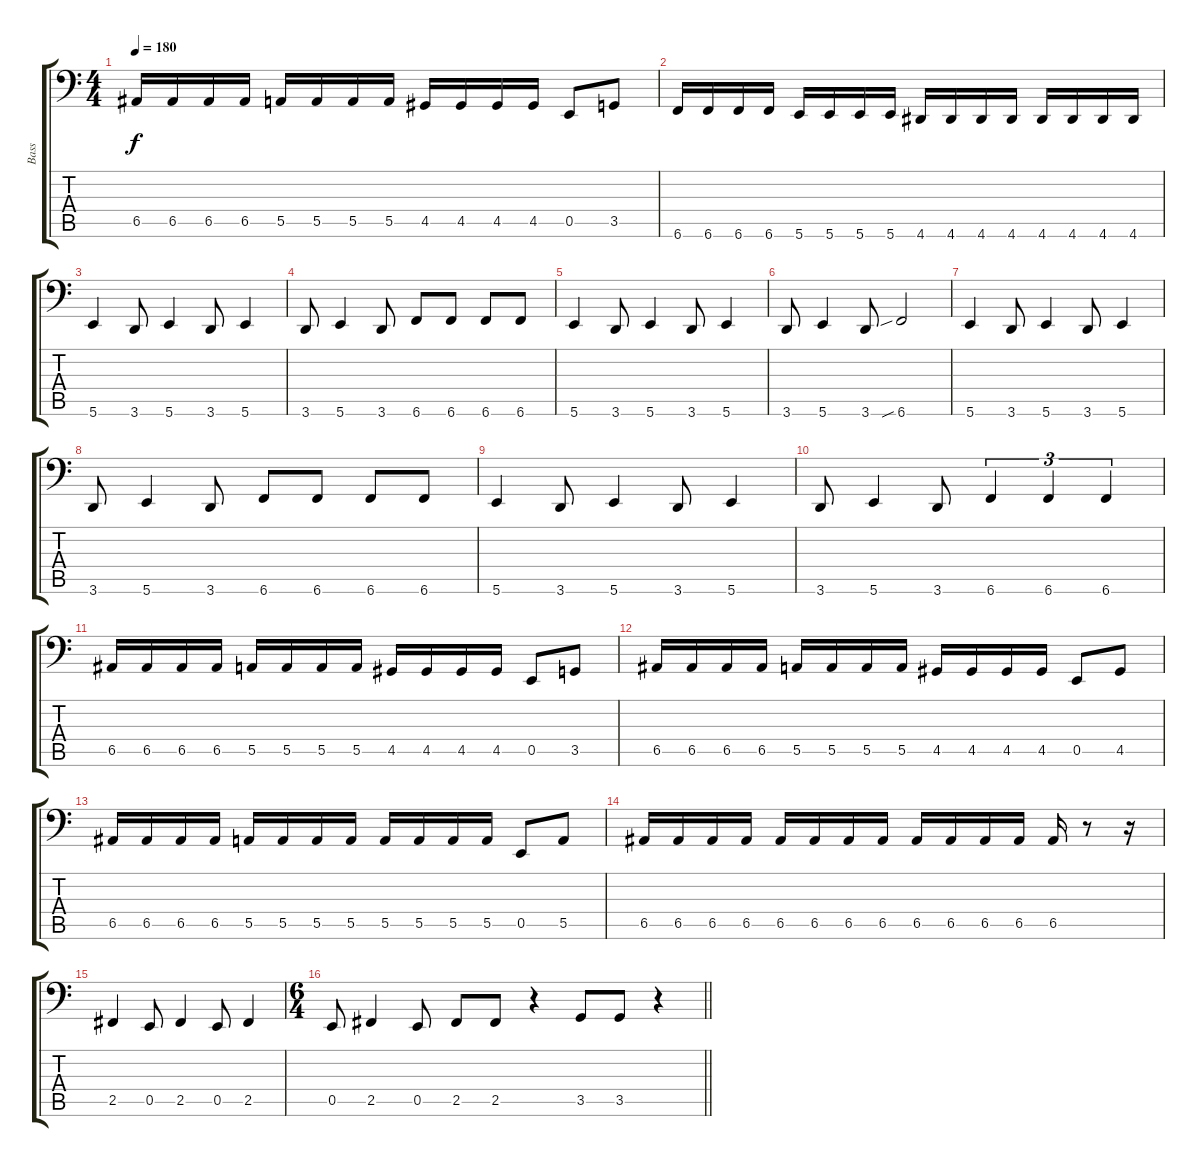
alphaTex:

\track ("Bass" "Bass") {instrument electricbassfinger}
\staff {score tabs}
\tuning (C3 G2 D2 A1 E1 B0) {hide}
\ts (4 4)
\tempo 180
\clef f4
\ks c
6.5.16{dy f} 6.5.16 6.5.16 6.5.16 5.5.16 5.5.16 5.5.16 5.5.16 4.5.16 4.5.16 4.5.16 4.5.16 0.5.8 3.5.8 |
6.6.16 6.6.16 6.6.16 6.6.16 5.6.16 5.6.16 5.6.16 5.6.16 4.6.16 4.6.16 4.6.16 4.6.16 4.6.16 4.6.16 4.6.16 4.6.16 |
5.6.4 3.6.8 5.6.4 3.6.8 5.6.4 |
3.6.8 5.6.4 3.6.8 6.6.8 6.6.8 6.6.8 6.6.8 |
5.6.4 3.6.8 5.6.4 3.6.8 5.6.4 |
3.6.8 5.6.4 3.6.8 6.6{sib}.2 |
5.6.4 3.6.8 5.6.4 3.6.8 5.6.4 |
3.6.8 5.6.4 3.6.8 6.6.8 6.6.8 6.6.8 6.6.8 |
5.6.4 3.6.8 5.6.4 3.6.8 5.6.4 |
3.6.8 5.6.4 3.6.8 6.6.4{tu (3 2)} 6.6.4{tu (3 2)} 6.6.4{tu (3 2)} |
6.5.16 6.5.16 6.5.16 6.5.16 5.5.16 5.5.16 5.5.16 5.5.16 4.5.16 4.5.16 4.5.16 4.5.16 0.5.8 3.5.8 |
6.5.16 6.5.16 6.5.16 6.5.16 5.5.16 5.5.16 5.5.16 5.5.16 4.5.16 4.5.16 4.5.16 4.5.16 0.5.8 4.5.8 |
6.5.16 6.5.16 6.5.16 6.5.16 5.5.16 5.5.16 5.5.16 5.5.16 5.5.16 5.5.16 5.5.16 5.5.16 0.5.8 5.5.8 |
6.5.16 6.5.16 6.5.16 6.5.16 6.5.16 6.5.16 6.5.16 6.5.16 6.5.16 6.5.16 6.5.16 6.5.16 6.5.16 r.8 r.16 |
2.5.4 0.5.8 2.5.4 0.5.8 2.5.4 |
\ts (6 4)
\barLineRight lightlight
0.5.8 2.5.4 0.5.8 2.5.8 2.5.8 r.4 3.5.8 3.5.8 r.4
